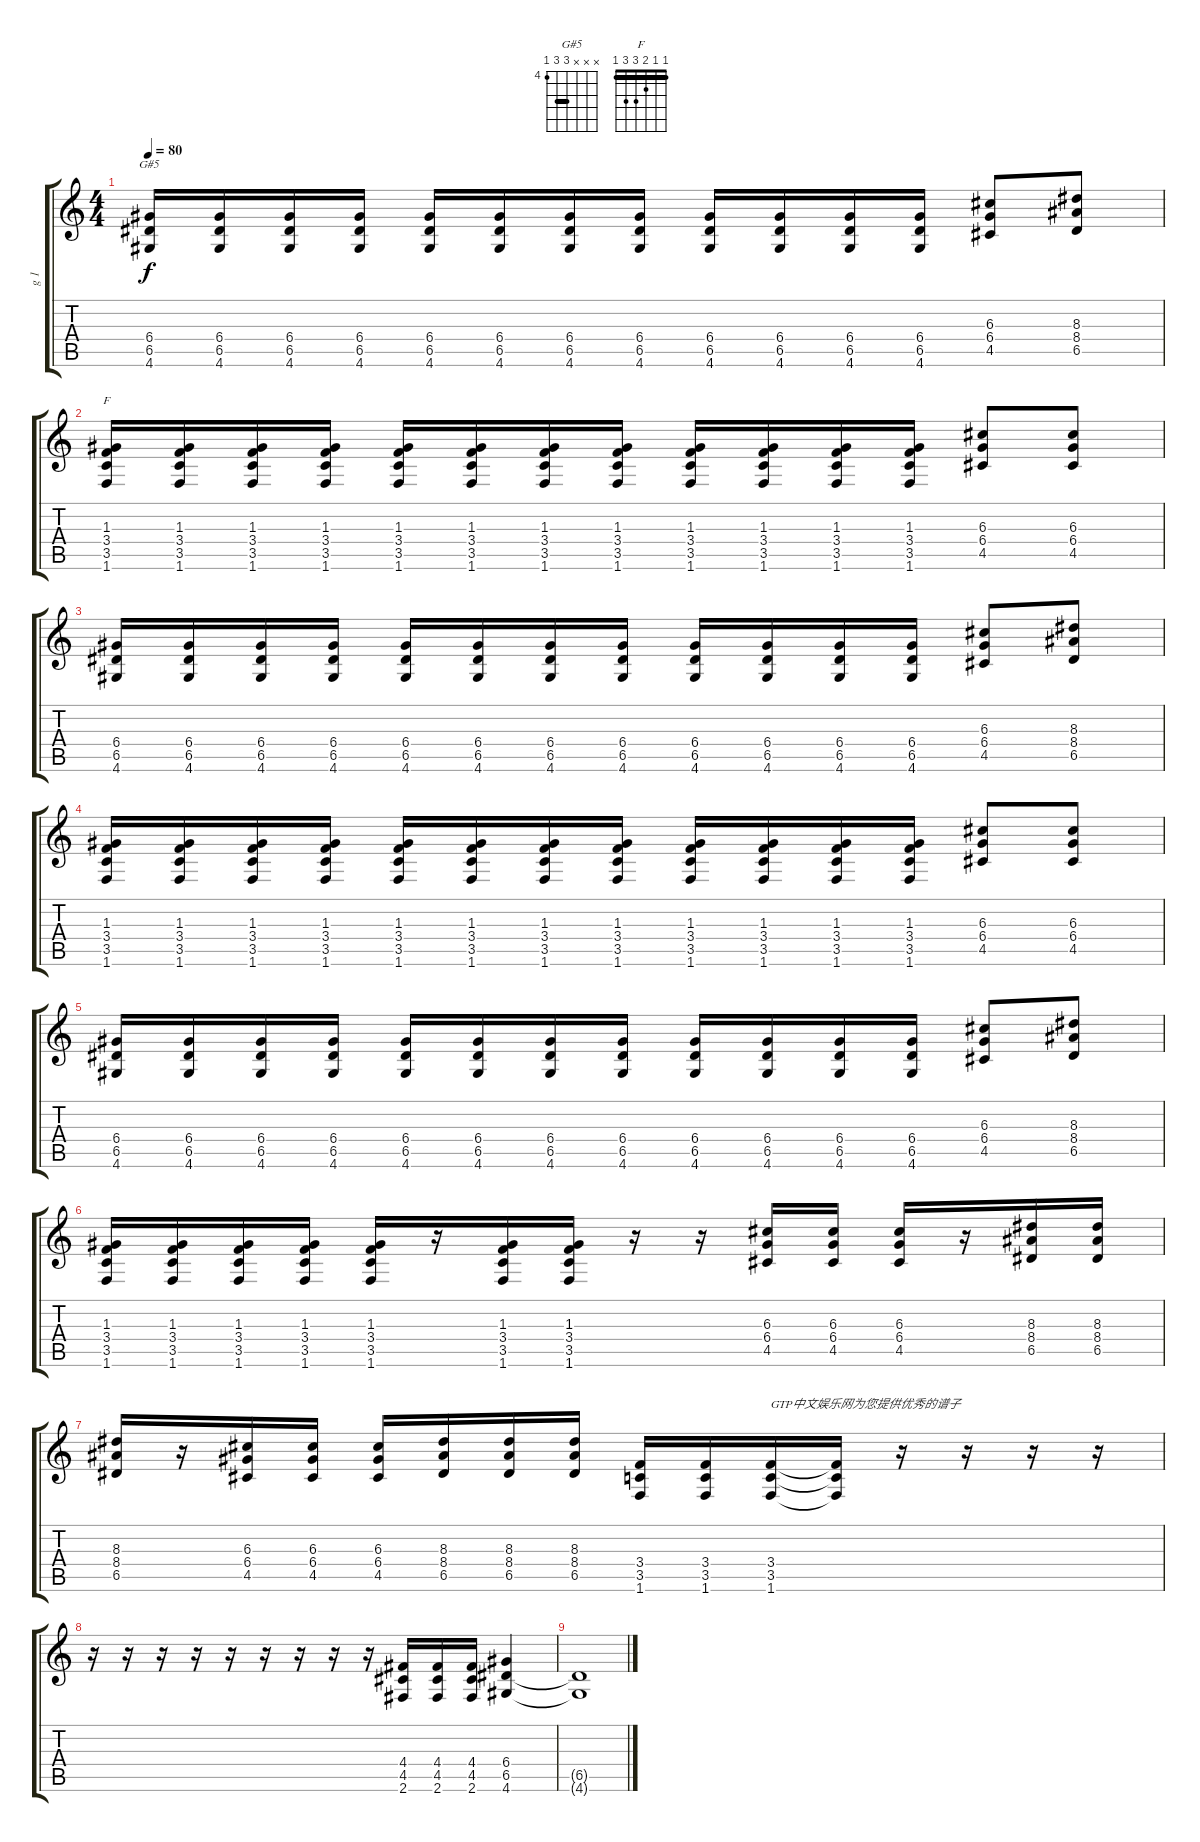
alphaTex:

\track ("g 1" "g 1") {instrument overdrivenguitar}
\staff {score tabs}
\tuning (E4 B3 G3 D3 A2 E2) {hide}
\chord ("G#5" x x x 6 6 4) {firstfret 4 barre 6}
\chord ("F" 1 1 2 3 3 1) {barre 1}
\ts (4 4)
\tempo 80
\clef g2
\ks c
(6.4 6.5 4.6).16{ch "G#5" dy f} (6.4 6.5 4.6).16 (6.4 6.5 4.6).16 (6.4 6.5 4.6).16 (6.4 6.5 4.6).16 (6.4 6.5 4.6).16 (6.4 6.5 4.6).16 (6.4 6.5 4.6).16 (6.4 6.5 4.6).16 (6.4 6.5 4.6).16 (6.4 6.5 4.6).16 (6.4 6.5 4.6).16 (6.3 6.4 4.5).8 (8.3 8.4 6.5).8 |
(1.3 3.4 3.5 1.6).16{ch "F"} (1.3 3.4 3.5 1.6).16 (1.3 3.4 3.5 1.6).16 (1.3 3.4 3.5 1.6).16 (1.3 3.4 3.5 1.6).16 (1.3 3.4 3.5 1.6).16 (1.3 3.4 3.5 1.6).16 (1.3 3.4 3.5 1.6).16 (1.3 3.4 3.5 1.6).16 (1.3 3.4 3.5 1.6).16 (1.3 3.4 3.5 1.6).16 (1.3 3.4 3.5 1.6).16 (6.3 6.4 4.5).8 (6.3 6.4 4.5).8 |
(6.4 6.5 4.6).16 (6.4 6.5 4.6).16 (6.4 6.5 4.6).16 (6.4 6.5 4.6).16 (6.4 6.5 4.6).16 (6.4 6.5 4.6).16 (6.4 6.5 4.6).16 (6.4 6.5 4.6).16 (6.4 6.5 4.6).16 (6.4 6.5 4.6).16 (6.4 6.5 4.6).16 (6.4 6.5 4.6).16 (6.3 6.4 4.5).8 (8.3 8.4 6.5).8 |
(1.3 3.4 3.5 1.6).16 (1.3 3.4 3.5 1.6).16 (1.3 3.4 3.5 1.6).16 (1.3 3.4 3.5 1.6).16 (1.3 3.4 3.5 1.6).16 (1.3 3.4 3.5 1.6).16 (1.3 3.4 3.5 1.6).16 (1.3 3.4 3.5 1.6).16 (1.3 3.4 3.5 1.6).16 (1.3 3.4 3.5 1.6).16 (1.3 3.4 3.5 1.6).16 (1.3 3.4 3.5 1.6).16 (6.3 6.4 4.5).8 (6.3 6.4 4.5).8 |
(6.4 6.5 4.6).16 (6.4 6.5 4.6).16 (6.4 6.5 4.6).16 (6.4 6.5 4.6).16 (6.4 6.5 4.6).16 (6.4 6.5 4.6).16 (6.4 6.5 4.6).16 (6.4 6.5 4.6).16 (6.4 6.5 4.6).16 (6.4 6.5 4.6).16 (6.4 6.5 4.6).16 (6.4 6.5 4.6).16 (6.3 6.4 4.5).8 (8.3 8.4 6.5).8 |
(1.3 3.4 3.5 1.6).16 (1.3 3.4 3.5 1.6).16 (1.3 3.4 3.5 1.6).16 (1.3 3.4 3.5 1.6).16 (1.3 3.4 3.5 1.6).16 r.16 (1.3 3.4 3.5 1.6).16 (1.3 3.4 3.5 1.6).16 r.16 r.16 (6.3 6.4 4.5).16 (6.3 6.4 4.5).16 (6.3 6.4 4.5).16 r.16 (8.3 8.4 6.5).16 (8.3 8.4 6.5).16 |
(8.3 8.4 6.5).16 r.16 (6.3 6.4 4.5).16 (6.3 6.4 4.5).16 (6.3 6.4 4.5).16 (8.3 8.4 6.5).16 (8.3 8.4 6.5).16 (8.3 8.4 6.5).16 (3.4 3.5 1.6).16 (3.4 3.5 1.6).16 (3.4 3.5 1.6).16{txt "GTP中文娱乐网为您提供优秀的谱子"} (3.4{t} 3.5{t} 1.6{t}).16 r.16 r.16 r.16 r.16 |
r.16 r.16 r.16 r.16 r.16 r.16 r.16 r.16 r.16 (4.4 4.5 2.6).16 (4.4 4.5 2.6).16 (4.4 4.5 2.6).16 (6.4 6.5 4.6).4 |
(6.5{t} 4.6{t}).1
